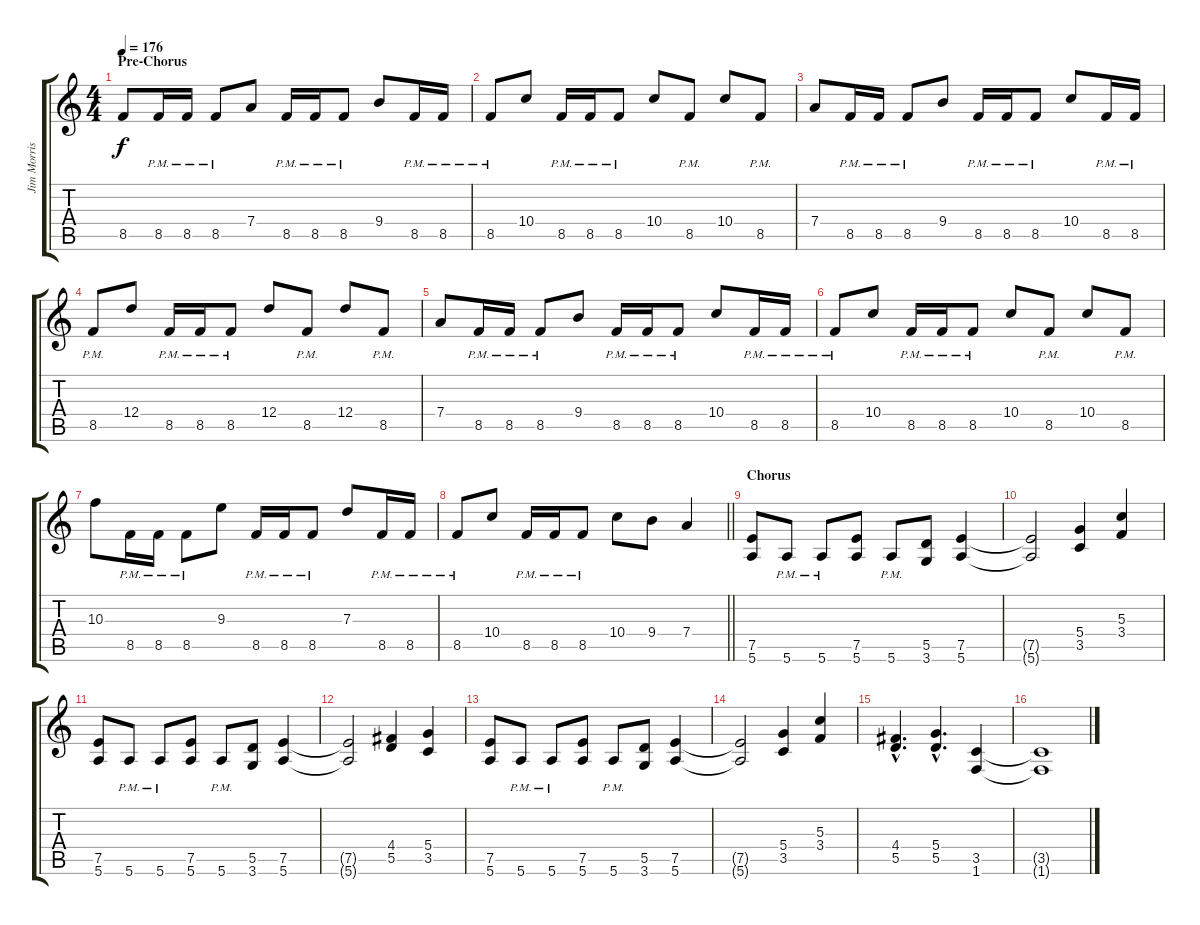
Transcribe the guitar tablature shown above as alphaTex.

\track ("Jim Morris" "Jim Morris") {instrument electricguitarmuted}
\staff {score tabs}
\tuning (E4 B3 G3 D3 A2 E2) {hide}
\ts (4 4)
\section ("" "Pre-Chorus")
\tempo 176
\clef g2
\ks c
8.5.8{dy f} 8.5{pm}.16 8.5{pm}.16 8.5{pm}.8 7.4.8 8.5{pm}.16 8.5{pm}.16 8.5{pm}.8 9.4.8 8.5{pm}.16 8.5{pm}.16 |
8.5{pm}.8 10.4.8 8.5{pm}.16 8.5{pm}.16 8.5{pm}.8 10.4.8 8.5{pm}.8 10.4.8 8.5{pm}.8 |
7.4.8 8.5{pm}.16 8.5{pm}.16 8.5{pm}.8 9.4.8 8.5{pm}.16 8.5{pm}.16 8.5{pm}.8 10.4.8 8.5{pm}.16 8.5{pm}.16 |
8.5{pm}.8 12.4.8 8.5{pm}.16 8.5{pm}.16 8.5{pm}.8 12.4.8 8.5{pm}.8 12.4.8 8.5{pm}.8 |
7.4.8 8.5{pm}.16 8.5{pm}.16 8.5{pm}.8 9.4.8 8.5{pm}.16 8.5{pm}.16 8.5{pm}.8 10.4.8 8.5{pm}.16 8.5{pm}.16 |
8.5{pm}.8 10.4.8 8.5{pm}.16 8.5{pm}.16 8.5{pm}.8 10.4.8 8.5{pm}.8 10.4.8 8.5{pm}.8 |
10.3.8 8.5{pm}.16 8.5{pm}.16 8.5{pm}.8 9.3.8 8.5{pm}.16 8.5{pm}.16 8.5{pm}.8 7.3.8 8.5{pm}.16 8.5{pm}.16 |
\barLineRight lightlight
8.5{pm}.8 10.4.8 8.5{pm}.16 8.5{pm}.16 8.5{pm}.8 10.4.8 9.4.8 7.4.4 |
\section ("" "Chorus")
(7.5 5.6).8 5.6{pm}.8 5.6{pm}.8 (7.5 5.6).8 5.6{pm}.8 (5.5 3.6).8 (7.5 5.6).4 |
(7.5{t} 5.6{t}).2 (5.4 3.5).4 (5.3 3.4).4 |
(7.5 5.6).8 5.6{pm}.8 5.6{pm}.8 (7.5 5.6).8 5.6{pm}.8 (5.5 3.6).8 (7.5 5.6).4 |
(7.5{t} 5.6{t}).2 (4.4 5.5).4 (5.4 3.5).4 |
(7.5 5.6).8 5.6{pm}.8 5.6{pm}.8 (7.5 5.6).8 5.6{pm}.8 (5.5 3.6).8 (7.5 5.6).4 |
(7.5{t} 5.6{t}).2 (5.4 3.5).4 (5.3 3.4).4 |
(4.4{hac} 5.5{hac}).4{d} (5.4{hac} 5.5{hac}).4{d} (3.5 1.6).4 |
(3.5{t} 1.6{t}).1
